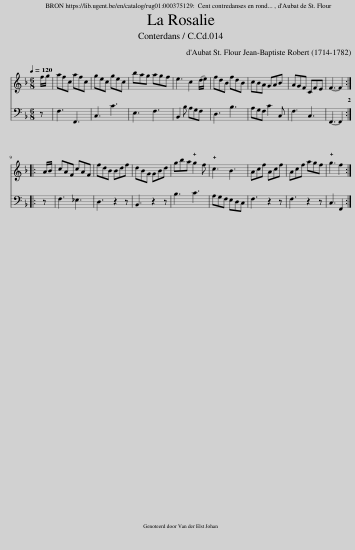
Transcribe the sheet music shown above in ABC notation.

X:1
%%score 1 2
L:1/8
Q:1/4=120
M:6/8
I:linebreak $
K:F
V:1 treble
V:2 bass
V:1
 f/g/ | afc afc | gec gec | bag agf | e3 c2 (d/e/) | %5
 fdB fdB | cBA GAB | AGF CFE | F3- F2 ::$ A/B/ | %10
 cAF cAF | fdB Bdf | dBG GBd | gba !plus!g2 f | !plus!c3 B3 | %15
 Acf Acf | Acf agf | !plus!g3 f2 :| %18
V:2
 z | F,3 F,,3 | C,3 C3 | E,3 F,3 | B,,2 B, A,G,F, | %5
 D,3 B,3 | A,G,F, C2 C, | F,3 C,3 | F,,3- F,,2 ::$ z | %10
 F,3 _E,3 | D,3 z2 z | B,,3 z2 z | B,3 C3 | A,G,F, E,D,C, | %15
 F,3 z2 z | F,3 z2 z | C,3 F,,2 :| %18
